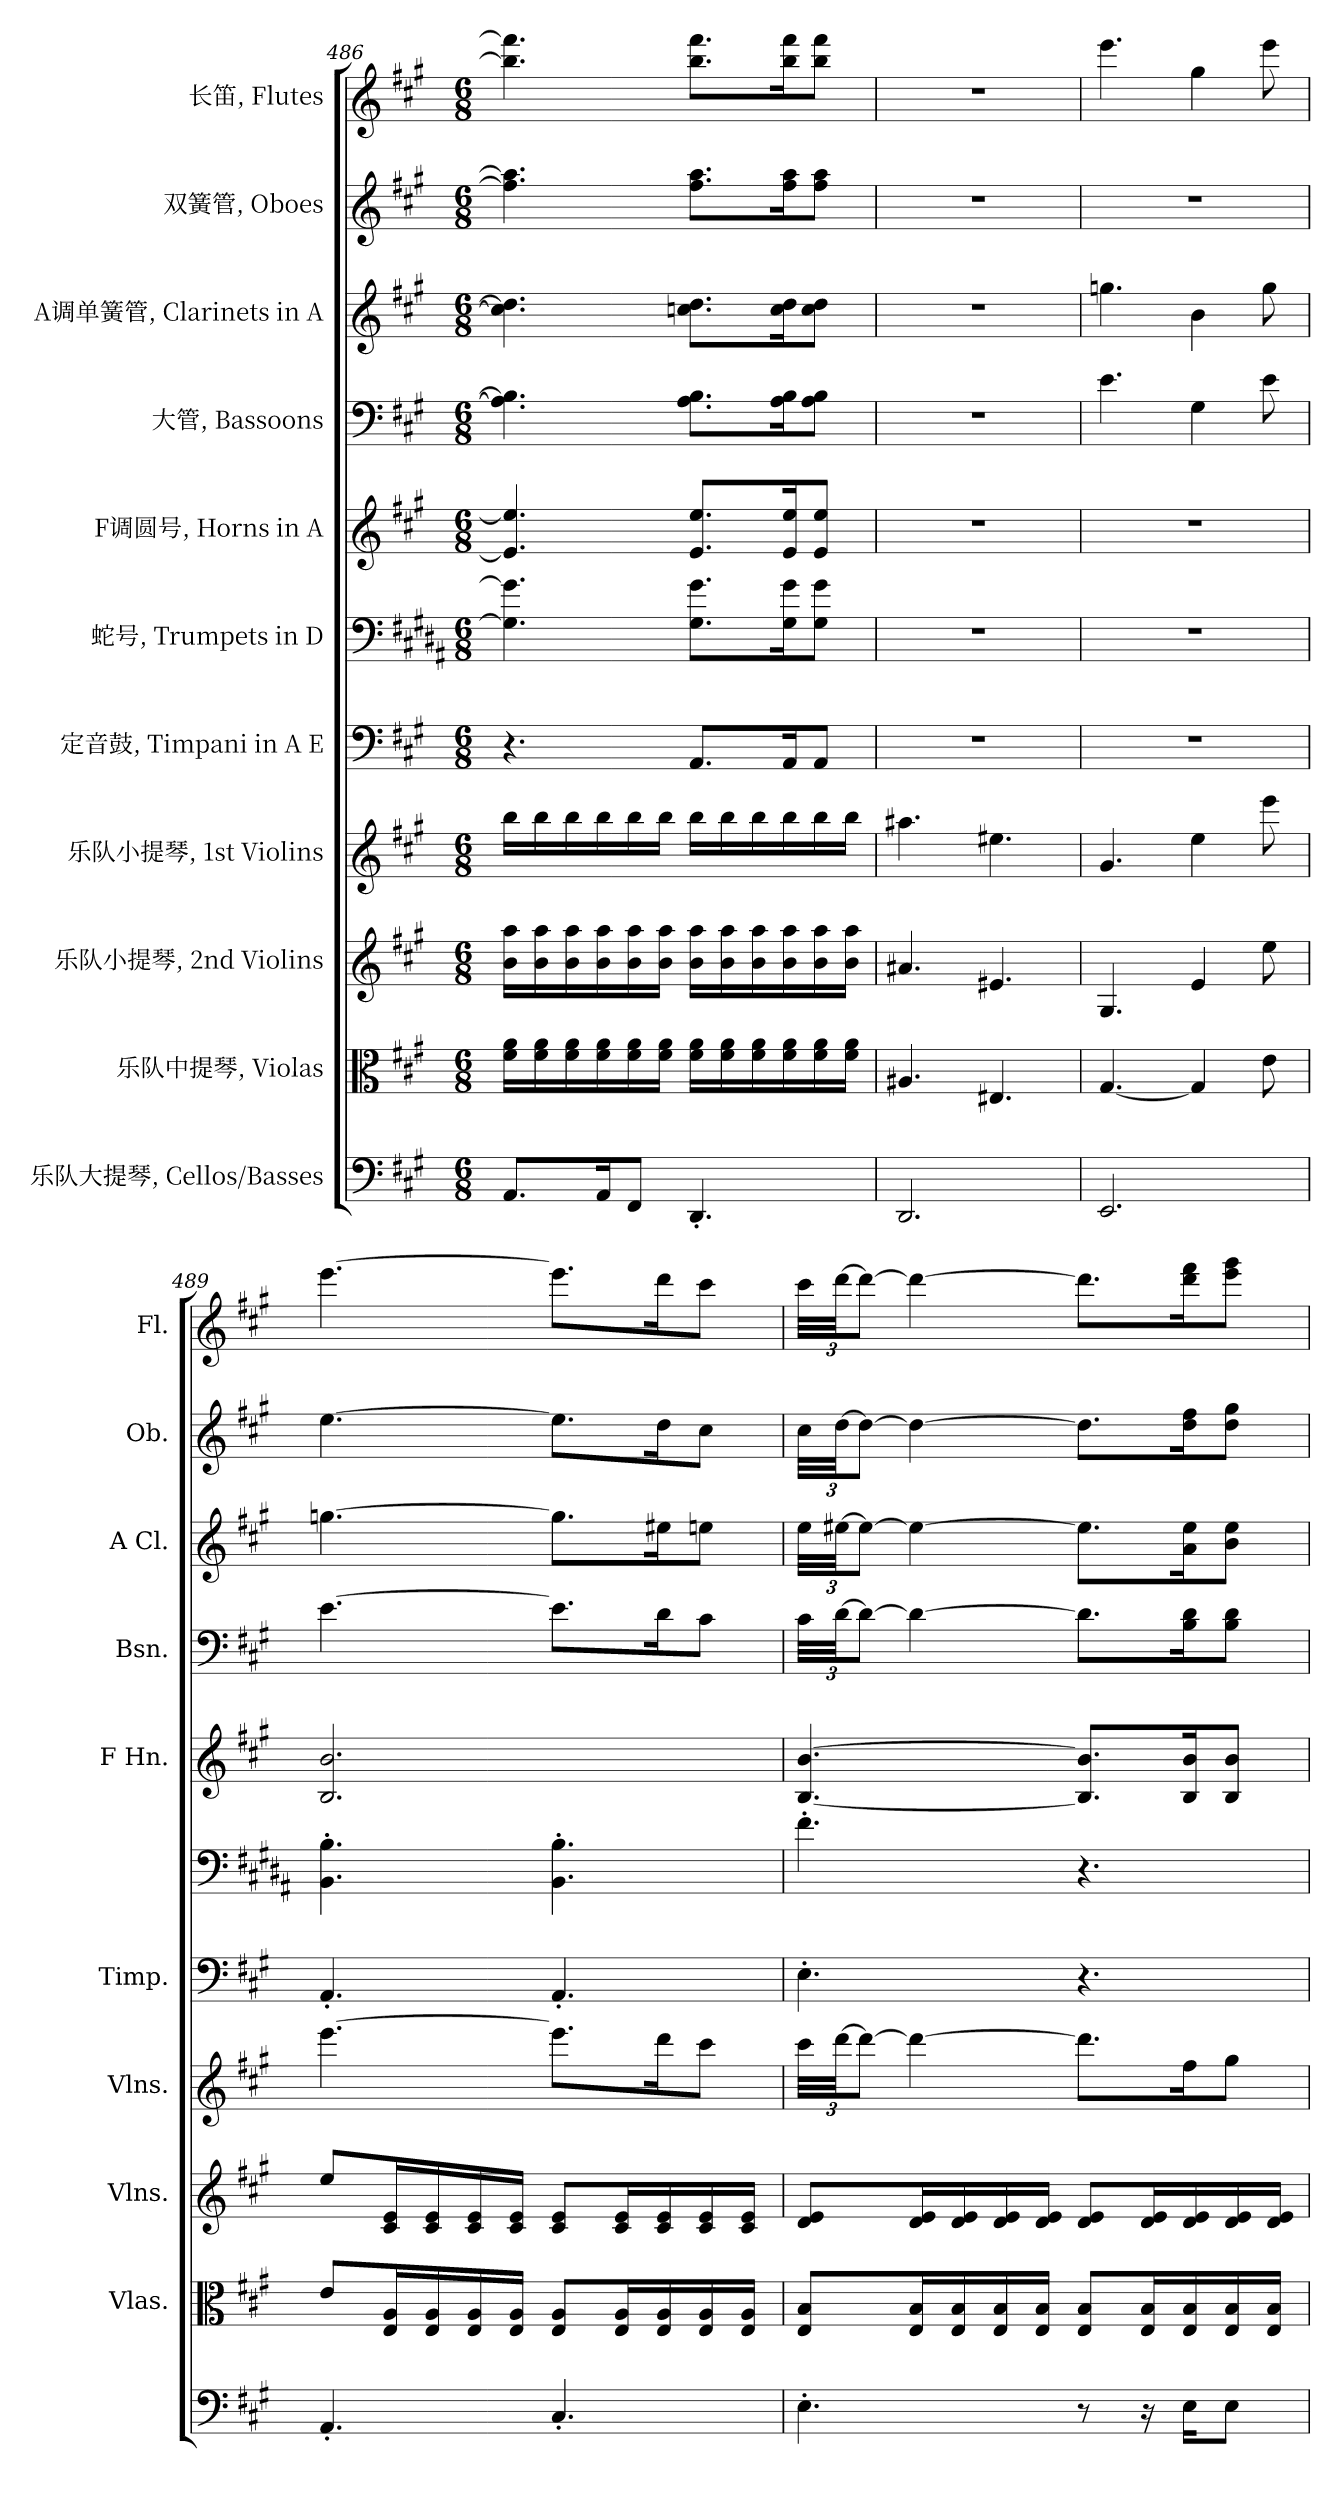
**kern	**kern	**kern	**kern	**kern	**kern	**kern	**kern	**kern	**kern	**kern
*part11	*part10	*part9	*part8	*part7	*part6	*part5	*part4	*part3	*part2	*part1
*staff11	*staff10	*staff9	*staff8	*staff7	*staff6	*staff5	*staff4	*staff3	*staff2	*staff1
*I"乐队大提琴, Cellos/Basses	*I"乐队中提琴, Violas	*I"乐队小提琴, 2nd Violins	*I"乐队小提琴, 1st Violins	*I"定音鼓, Timpani in A E	*I"蛇号, Trumpets in D	*I"F调圆号, Horns in A	*I"大管, Bassoons	*I"A调单簧管, Clarinets in A	*I"双簧管, Oboes	*I"长笛, Flutes
*	*I'Vlas.	*I'Vlns.	*I'Vlns.	*I'Timp.	*	*I'F Hn.	*I'Bsn.	*I'A Cl.	*I'Ob.	*I'Fl.
*clefF4	*clefC3	*clefG2	*clefG2	*clefF4	*clefF4	*clefG2	*clefF4	*clefG2	*clefG2	*clefG2
*	*	*	*	*	*ITrd1c2	*ITrd4c7	*	*ITrd2c3	*	*
*k[f#c#g#]	*k[f#c#g#]	*k[f#c#g#]	*k[f#c#g#]	*k[f#c#g#]	*k[f#c#g#]	*k[f#c#]	*k[f#c#g#]	*k[f#c#g#d#a#e#]	*k[f#c#g#]	*k[f#c#g#]
*M6/8	*M6/8	*M6/8	*M6/8	*M6/8	*M6/8	*M6/8	*M6/8	*M6/8	*M6/8	*M6/8
=486	=486	=486	=486	=486	=486	=486	=486	=486	=486	=486
8.AA/L	16f#\ 16a\LL	16b\ 16aa\LL	16bb\LL	4.r	4.F#\] 4.f#\]	4.A/] 4.a/]	4.A\] 4.B\]	4.a\] 4.b\]	4.ff#\] 4.aa\]	4.bb\] 4.fff#\]
.	16f#\ 16a\	16b\ 16aa\	16bb\	.	.	.	.	.	.	.
.	16f#\ 16a\	16b\ 16aa\	16bb\	.	.	.	.	.	.	.
16AA/K	16f#\ 16a\	16b\ 16aa\	16bb\	.	.	.	.	.	.	.
8FF#/J	16f#\ 16a\	16b\ 16aa\	16bb\	.	.	.	.	.	.	.
.	16f#\ 16a\JJ	16b\ 16aa\JJ	16bb\JJ	.	.	.	.	.	.	.
4.DD'/	16f#\ 16a\LL	16b\ 16aa\LL	16bb\LL	8.AA/L	8.F#\ 8.f#\L	8.A/ 8.a/L	8.A\ 8.B\L	8.an\ 8.b\L	8.ff#\ 8.aa\L	8.bb\ 8.fff#\L
.	16f#\ 16a\	16b\ 16aa\	16bb\	.	.	.	.	.	.	.
.	16f#\ 16a\	16b\ 16aa\	16bb\	.	.	.	.	.	.	.
.	16f#\ 16a\	16b\ 16aa\	16bb\	16AA/K	16F#\ 16f#\K	16A/ 16a/K	16A\ 16B\K	16a\ 16b\K	16ff#\ 16aa\K	16bb\ 16fff#\K
.	16f#\ 16a\	16b\ 16aa\	16bb\	8AA/J	8F#\ 8f#\J	8A/ 8a/J	8A\ 8B\J	8a\ 8b\J	8ff#\ 8aa\J	8bb\ 8fff#\J
.	16f#\ 16a\JJ	16b\ 16aa\JJ	16bb\JJ	.	.	.	.	.	.	.
=487	=487	=487	=487	=487	=487	=487	=487	=487	=487	=487
2.DD/	4.A#X/	4.a#X/	4.aa#X\	2.r	2.r	2.r	2.r	2.r	2.r	2.r
.	4.E#X/	4.e#X/	4.ee#X\	.	.	.	.	.	.	.
!!LO:PB:g=z
=488	=488	=488	=488	=488	=488	=488	=488	=488	=488	=488
2.EE/	[4.G#/	4.G#/	4.g#/	2.r	2.r	2.r	4.e\	4.een\	2.r	4.eee\
.	4G#/]	4e/	4ee\	.	.	.	4G#\	4g#\	.	4gg#\
.	8e\	8ee\	8eee\	.	.	.	8e\	8ee\	.	8eee\
=489	=489	=489	=489	=489	=489	=489	=489	=489	=489	=489
4.AA'/	8e/L	8ee/L	[4.eee\	4.AA'/	4.AA\' 4.A\'	2.E/ 2.e/	[4.e\	[4.een\	[4.ee\	[4.eee\
.	16E/ 16A/L	16c#/ 16e/L	.	.	.	.	.	.	.	.
.	16E/ 16A/	16c#/ 16e/	.	.	.	.	.	.	.	.
.	16E/ 16A/	16c#/ 16e/	.	.	.	.	.	.	.	.
.	16E/ 16A/JJ	16c#/ 16e/JJ	.	.	.	.	.	.	.	.
4.C#'/	8E/ 8A/L	8c#/ 8e/L	8.eee\L]	4.AA'/	4.AA\' 4.A\'	.	8.e\L]	8.ee\L]	8.ee\L]	8.eee\L]
.	16E/ 16A/L	16c#/ 16e/L	.	.	.	.	.	.	.	.
.	16E/ 16A/	16c#/ 16e/	16ddd\K	.	.	.	16d\K	16cc##X\K	16dd\K	16ddd\K
.	16E/ 16A/	16c#/ 16e/	8ccc#\J	.	.	.	8c#\J	8cc#X\J	8cc#\J	8ccc#\J
.	16E/ 16A/JJ	16c#/ 16e/JJ	.	.	.	.	.	.	.	.
=490	=490	=490	=490	=490	=490	=490	=490	=490	=490	=490
*	*	*	*Xbrackettup	*	*	*	*Xbrackettup	*Xbrackettup	*Xbrackettup	*Xbrackettup
4.E'\	8E/ 8B/L	8d/ 8e/L	48ccc#\LLL	4.E'\	4.e'\	[4.E/ [4.e/	48c#\LLL	48cc#\LLL	48cc#\LLL	48ccc#\LLL
.	.	.	[48ddd\JJ	.	.	.	[48d\JJ	[48cc##X\JJ	[48dd\JJ	[48ddd\JJ
.	.	.	12ddd\J_	.	.	.	12d\J_	12cc##\J_	12dd\J_	12ddd\J_
.	16E/ 16B/L	16d/ 16e/L	4ddd\_	.	.	.	4d\_	4cc##\_	4dd\_	4ddd\_
.	16E/ 16B/	16d/ 16e/	.	.	.	.	.	.	.	.
.	16E/ 16B/	16d/ 16e/	.	.	.	.	.	.	.	.
.	16E/ 16B/JJ	16d/ 16e/JJ	.	.	.	.	.	.	.	.
8r	8E/ 8B/L	8d/ 8e/L	8.ddd\L]	4.r	4.r	8.E/] 8.e/]L	8.d\L]	8.cc##\L]	8.dd\L]	8.ddd\L]
16r	16E/ 16B/L	16d/ 16e/L	.	.	.	.	.	.	.	.
16E\KL	16E/ 16B/	16d/ 16e/	16ff#\K	.	.	16E/ 16e/K	16B\ 16d\K	16f#\ 16cc##\K	16dd\ 16ff#\K	16ddd\ 16fff#\K
8E\J	16E/ 16B/	16d/ 16e/	8gg#\J	.	.	8E/ 8e/J	8B\ 8d\J	8g#\ 8cc##\J	8dd\ 8gg#\J	8eee\ 8ggg#\J
.	16E/ 16B/JJ	16d/ 16e/JJ	.	.	.	.	.	.	.	.
=	=	=	=	=	=	=	=	=	=	=
*-	*-	*-	*-	*-	*-	*-	*-	*-	*-	*-
